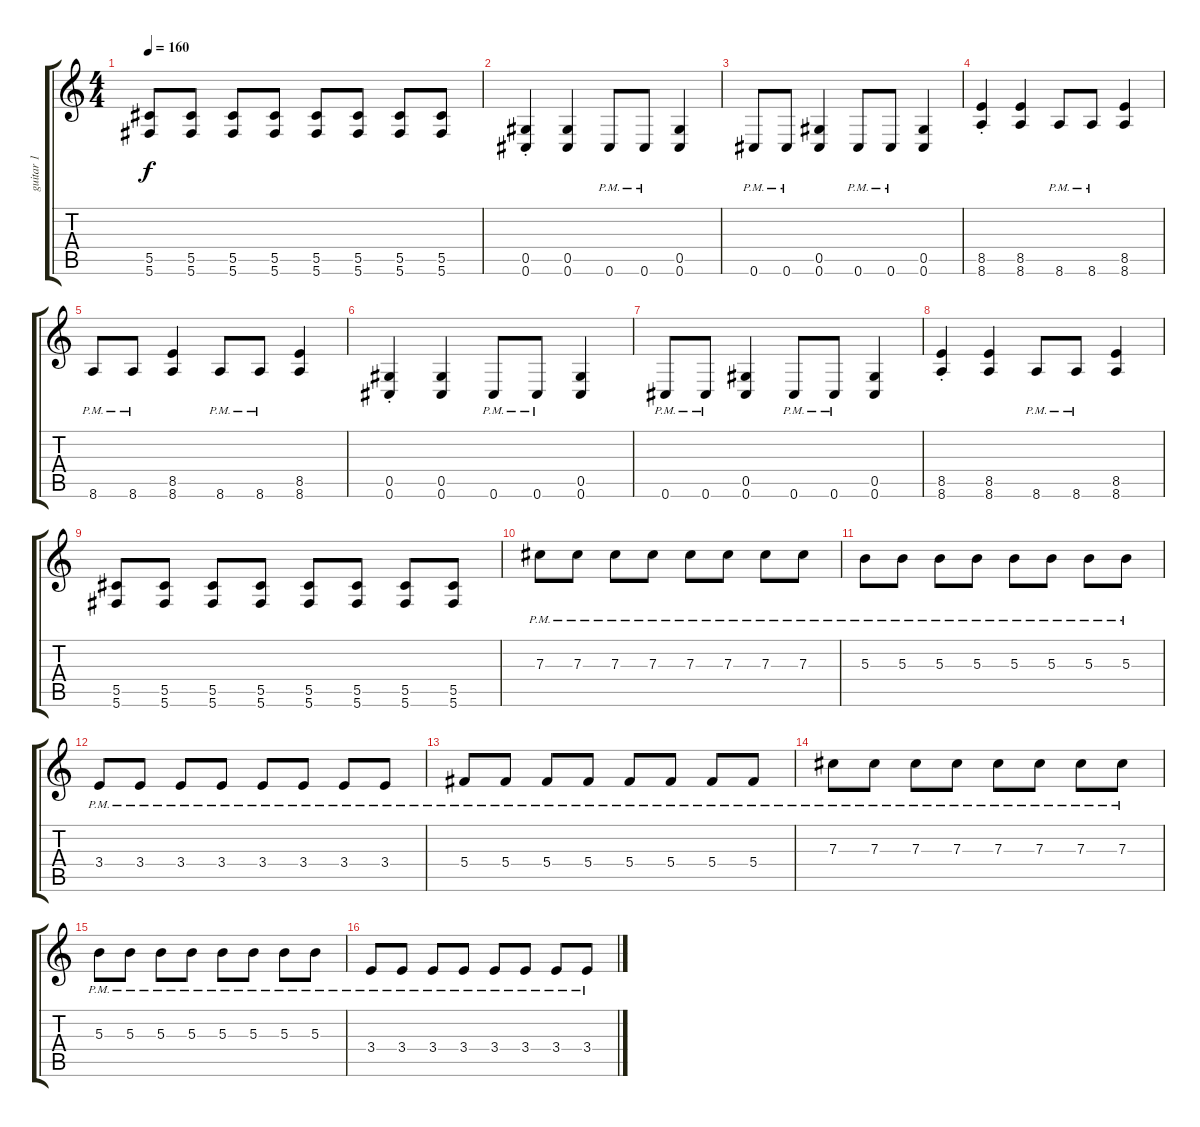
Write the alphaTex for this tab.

\track ("guitar 1" "guitar 1") {instrument distortionguitar}
\staff {score tabs}
\tuning (Eb4 Bb3 Gb3 Db3 Ab2 Db2) {hide}
\ts (4 4)
\tempo 160
\clef g2
\ks c
(5.5 5.6).8{dy f} (5.5 5.6).8 (5.5 5.6).8 (5.5 5.6).8 (5.5 5.6).8 (5.5 5.6).8 (5.5 5.6).8 (5.5 5.6).8 |
(0.5{st} 0.6{st}).4 (0.5 0.6).4 0.6{pm}.8 0.6{pm}.8 (0.5 0.6).4 |
0.6{pm}.8 0.6{pm}.8 (0.5 0.6).4 0.6{pm}.8 0.6{pm}.8 (0.5 0.6).4 |
(8.5{st} 8.6{st}).4 (8.5 8.6).4 8.6{pm}.8 8.6{pm}.8 (8.5 8.6).4 |
8.6{pm}.8 8.6{pm}.8 (8.5 8.6).4 8.6{pm}.8 8.6{pm}.8 (8.5 8.6).4 |
(0.5{st} 0.6{st}).4 (0.5 0.6).4 0.6{pm}.8 0.6{pm}.8 (0.5 0.6).4 |
0.6{pm}.8 0.6{pm}.8 (0.5 0.6).4 0.6{pm}.8 0.6{pm}.8 (0.5 0.6).4 |
(8.5{st} 8.6{st}).4 (8.5 8.6).4 8.6{pm}.8 8.6{pm}.8 (8.5 8.6).4 |
(5.5 5.6).8 (5.5 5.6).8 (5.5 5.6).8 (5.5 5.6).8 (5.5 5.6).8 (5.5 5.6).8 (5.5 5.6).8 (5.5 5.6).8 |
7.3{pm}.8 7.3{pm}.8 7.3{pm}.8 7.3{pm}.8 7.3{pm}.8 7.3{pm}.8 7.3{pm}.8 7.3{pm}.8 |
5.3{pm}.8 5.3{pm}.8 5.3{pm}.8 5.3{pm}.8 5.3{pm}.8 5.3{pm}.8 5.3{pm}.8 5.3{pm}.8 |
3.4{pm}.8 3.4{pm}.8 3.4{pm}.8 3.4{pm}.8 3.4{pm}.8 3.4{pm}.8 3.4{pm}.8 3.4{pm}.8 |
5.4{pm}.8 5.4{pm}.8 5.4{pm}.8 5.4{pm}.8 5.4{pm}.8 5.4{pm}.8 5.4{pm}.8 5.4{pm}.8 |
7.3{pm}.8 7.3{pm}.8 7.3{pm}.8 7.3{pm}.8 7.3{pm}.8 7.3{pm}.8 7.3{pm}.8 7.3{pm}.8 |
5.3{pm}.8 5.3{pm}.8 5.3{pm}.8 5.3{pm}.8 5.3{pm}.8 5.3{pm}.8 5.3{pm}.8 5.3{pm}.8 |
3.4{pm}.8 3.4{pm}.8 3.4{pm}.8 3.4{pm}.8 3.4{pm}.8 3.4{pm}.8 3.4{pm}.8 3.4{pm}.8
